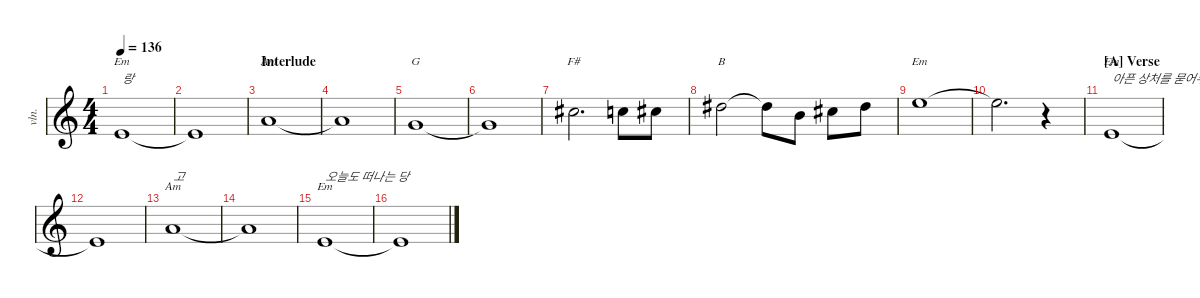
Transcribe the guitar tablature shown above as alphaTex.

\defaultSystemsLayout 4
\hideDynamics
\bracketExtendMode nobrackets
\track ("Violin" "vln.") {instrument stringensemble1}
\staff {score}
\tuning (E5 A4 D4 G3)
\chord ("Em" 0 x x x) {showdiagram false showfingering false}
\chord ("Am" 5 x x x) {showdiagram false showfingering false}
\chord ("G" 3 x x x) {showdiagram false showfingering false}
\chord ("F#" 9 x x x) {firstfret 9 showdiagram false showfingering false}
\chord ("B" 11 x x x) {firstfret 11 showdiagram false showfingering false}
\chord ("Em" 12 x x x) {firstfret 12 showdiagram false showfingering false}
\ts (4 4)
\tempo 136
\clef g2
\ks c
2.3.1{ch "Em" txt "랑" dy mf} |
2.3{t}.1 |
\section ("" "Interlude")
0.2.1{ch "Am"} |
0.2{t}.1 |
5.3.1{ch "G"} |
5.3{t}.1 |
4.2{acc #}.2{d ch "F#"} 3.2.8 4.2{acc #}.8 |
6.2{acc #}.2{ch "B"} 6.2{t acc #}.8 2.2.8 4.2{acc #}.8 6.2{acc #}.8 |
0.1.1{ch "Em"} |
0.1{t}.2{d} r.4 |
\section ("A" "Verse")
2.3.1{ch "Em" txt "아픈 상처를 묻어두"} |
2.3{t}.1 |
0.2.1{ch "Am" txt "고"} |
0.2{t}.1 |
2.3.1{ch "Em" txt "오늘도 떠나는 당"} |
2.3{t}.1
